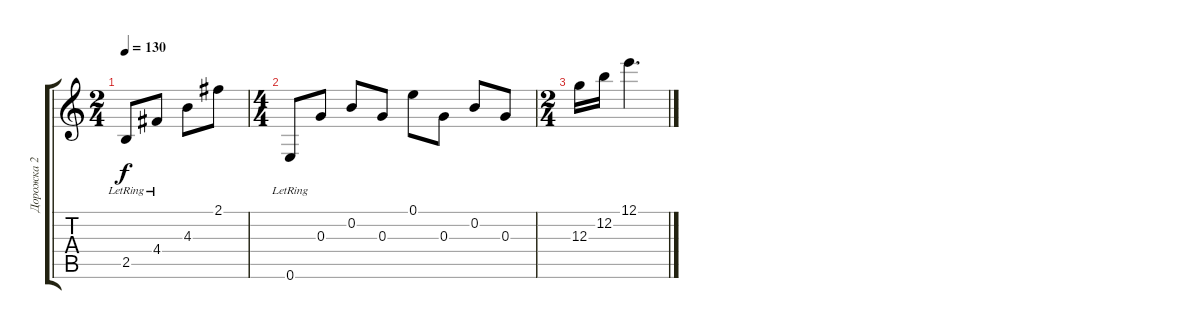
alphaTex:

\track ("Дорожка 2" "Дорожка 2") {instrument acousticguitarsteel}
\staff {score tabs}
\tuning (E4 B3 G3 D3 A2 E2) {hide}
\ts (2 4)
\tempo 130
\clef g2
\ks c
2.5{lr}.8{dy f} 4.4{lr}.8 4.3.8 2.1.8 |
\ts (4 4)
0.6{lr}.8 0.3.8 0.2.8 0.3.8 0.1.8 0.3.8 0.2.8 0.3.8 |
\ts (2 4)
12.3.16 12.2.16 12.1.4{d}
